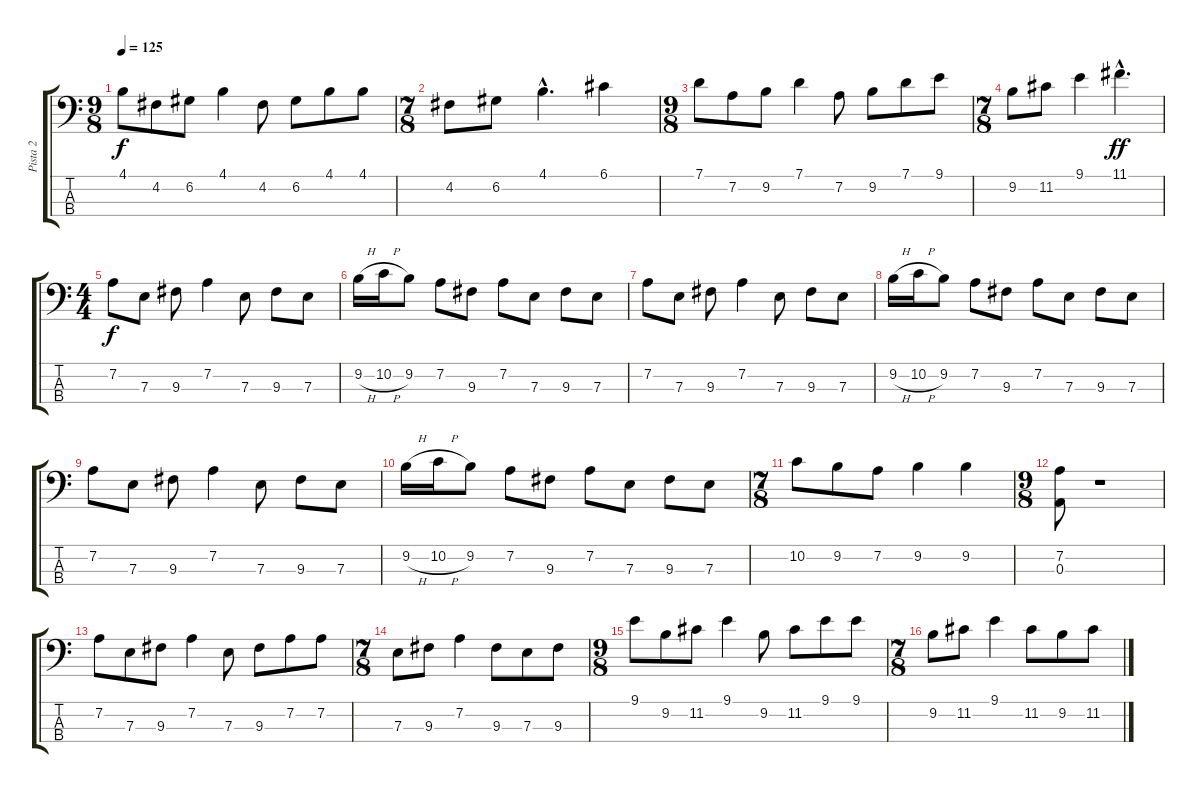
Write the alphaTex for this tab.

\track ("Pista 2" "Pista 2") {instrument electricbassfinger}
\staff {score tabs}
\tuning (G2 D2 A1 E1) {hide}
\ts (9 8)
\tempo 125
\clef f4
\ks c
4.1.8{dy f} 4.2.8 6.2.8 4.1.4 4.2.8 6.2.8 4.1.8 4.1.8 |
\ts (7 8)
4.2.8 6.2.8 4.1{hac}.4{d} 6.1.4 |
\ts (9 8)
7.1.8 7.2.8 9.2.8 7.1.4 7.2.8 9.2.8 7.1.8 9.1.8 |
\ts (7 8)
9.2.8 11.2.8 9.1.4 11.1{hac}.4{d dy ff} |
\ts (4 4)
7.2.8{dy f} 7.3.8 9.3.8 7.2.4 7.3.8 9.3.8 7.3.8 |
9.2{h}.16 10.2{h}.16 9.2.8 7.2.8 9.3.8 7.2.8 7.3.8 9.3.8 7.3.8 |
7.2.8 7.3.8 9.3.8 7.2.4 7.3.8 9.3.8 7.3.8 |
9.2{h}.16 10.2{h}.16 9.2.8 7.2.8 9.3.8 7.2.8 7.3.8 9.3.8 7.3.8 |
7.2.8 7.3.8 9.3.8 7.2.4 7.3.8 9.3.8 7.3.8 |
9.2{h}.16 10.2{h}.16 9.2.8 7.2.8 9.3.8 7.2.8 7.3.8 9.3.8 7.3.8 |
\ts (7 8)
10.2.8 9.2.8 7.2.8 9.2.4 9.2.4 |
\ts (9 8)
(7.2 0.3).8 r.1 |
7.2.8 7.3.8 9.3.8 7.2.4 7.3.8 9.3.8 7.2.8 7.2.8 |
\ts (7 8)
7.3.8 9.3.8 7.2.4 9.3.8 7.3.8 9.3.8 |
\ts (9 8)
9.1.8 9.2.8 11.2.8 9.1.4 9.2.8 11.2.8 9.1.8 9.1.8 |
\ts (7 8)
9.2.8 11.2.8 9.1.4 11.2.8 9.2.8 11.2.8
